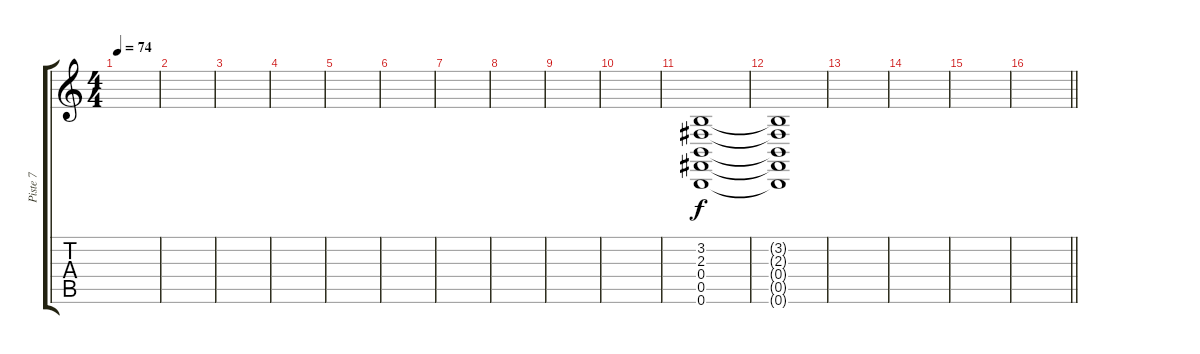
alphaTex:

\track ("Piste 7" "Piste 7") {instrument seashore}
\staff {score tabs}
\tuning (Db4 Ab3 E3 B2 Gb2 B1) {hide}
\ts (4 4)
\tempo 74
\clef g2
\ks c
|
|
|
|
|
|
|
|
|
|
(3.2 2.3 0.4 0.5 0.6).1 |
(3.2{t} 2.3{t} 0.4{t} 0.5{t} 0.6{t}).1 |
|
|
|
\barLineRight lightlight
